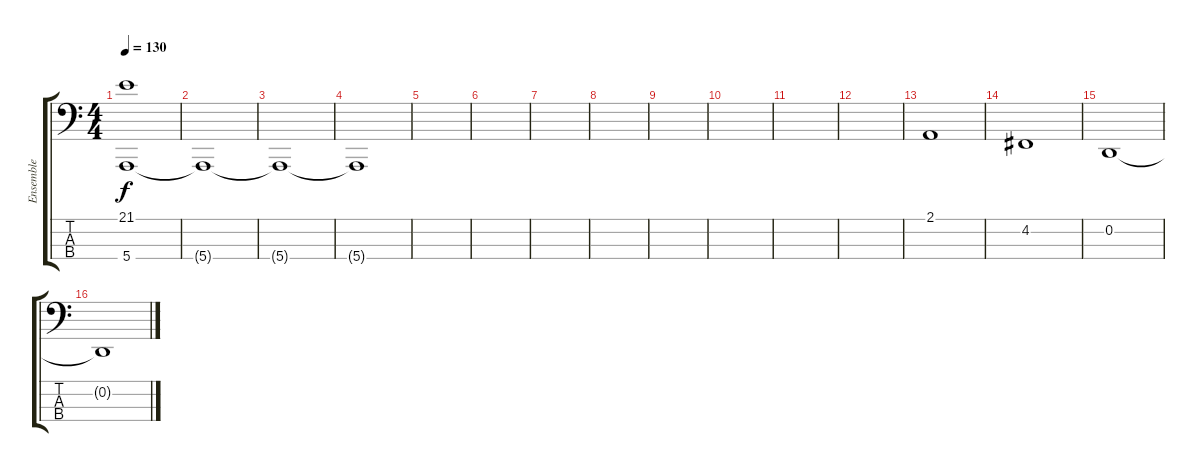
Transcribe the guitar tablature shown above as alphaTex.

\track ("Ensemble" "Ensemble") {instrument stringensemble2}
\staff {score tabs}
\tuning (G2 D2 A1 E1) {hide}
\ts (4 4)
\tempo 130
\clef f4
\ks c
(21.1{t} 5.4).1{dy f} |
5.4{t}.1 |
5.4{t}.1 |
5.4{t}.1{volume 0} |
|
|
|
|
|
|
|
|
2.1.1{volume 10} |
4.2.1 |
0.2.1 |
0.2{t}.1
